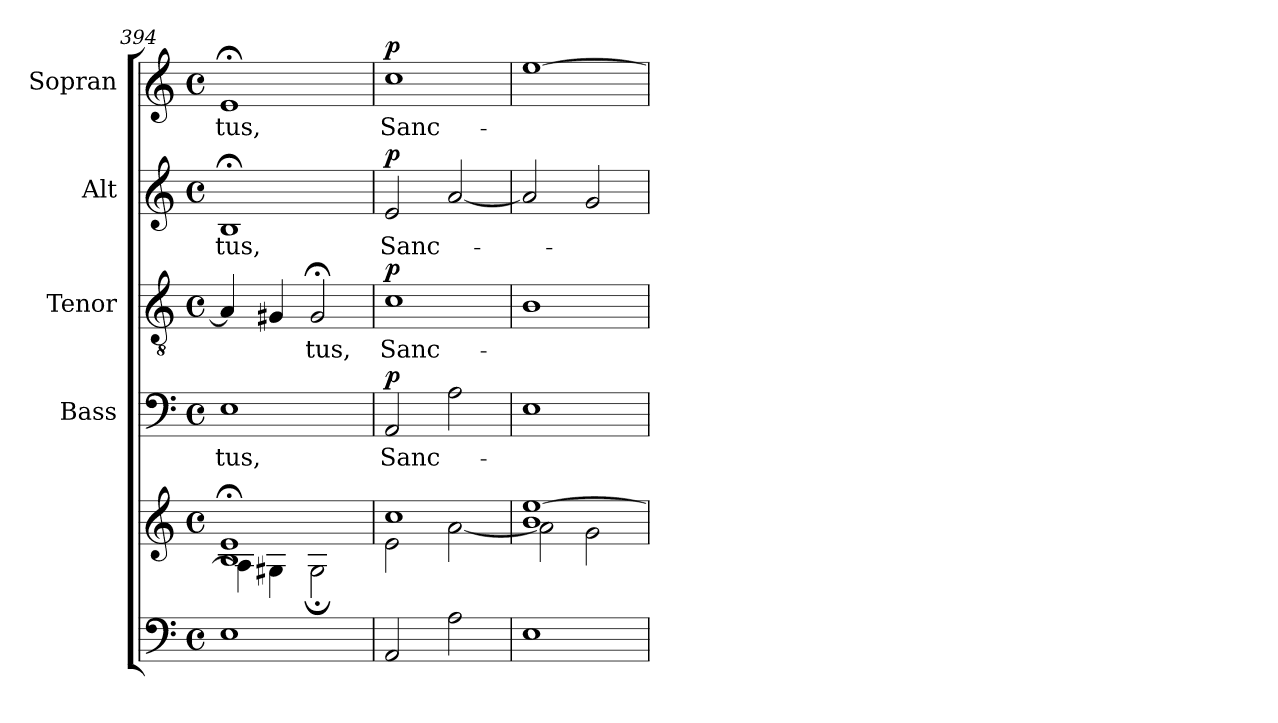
**kern	**kern	**kern	**text	**dynam	**kern	**text	**dynam	**kern	**text	**dynam	**kern	**text	**dynam
*part5	*part5	*part4	*part4	*part4	*part3	*part3	*part3	*part2	*part2	*part2	*part1	*part1	*part1
*staff6	*staff5	*staff4	*staff4	*staff4	*staff3	*staff3	*staff3	*staff2	*staff2	*staff2	*staff1	*staff1	*staff1
*	*	*I"Bass	*	*	*I"Tenor	*	*	*I"Alt	*	*	*I"Sopran	*	*
*	*	*I'B.	*	*	*I'T.	*	*	*I'A.	*	*	*I'S.	*	*
*clefF4	*clefG2	*clefF4	*	*	*clefGv2	*	*	*clefG2	*	*	*clefG2	*	*
*k[]	*k[]	*k[]	*	*	*k[]	*	*	*k[]	*	*	*k[]	*	*
*C:	*C:	*C:	*	*	*C:	*	*	*C:	*	*	*C:	*	*
*M4/4	*M4/4	*M4/4	*	*	*M4/4	*	*	*M4/4	*	*	*M4/4	*	*
*met(c)	*met(c)	*met(c)	*	*	*met(c)	*	*	*met(c)	*	*	*met(c)	*	*
=394	=394	=394	=394	=394	=394	=394	=394	=394	=394	=394	=394	=394	=394
*	*^	*	*	*	*	*	*	*	*	*	*	*	*
!	!	!	!	!LO:LY:b	!	!	!	!	!	!LO:LY:b	!	!	!LO:LY:b	!
1E	1B;< 1e;<	4A\]	1E	-tus,	.	4A/]	.	.	1B;<	-tus,	.	1e;<	-tus,	.
.	.	4G#X\	.	.	.	4G#X/	.	.	.	.	.	.	.	.
!	!	!	!	!	!	!	!LO:LY:b	!	!	!	!	!	!	!
.	.	2G#;<\	.	.	.	2G#;</	-tus,	.	.	.	.	.	.	.
=395	=395	=395	=395	=395	=395	=395	=395	=395	=395	=395	=395	=395	=395	=395
!	!	!	!	!LO:LY:b	!LO:DY:a	!	!LO:LY:b	!LO:DY:a	!	!LO:LY:b	!LO:DY:a	!	!LO:LY:b	!LO:DY:a
2AA/	1cc	2e\	2AA/	Sanc-	p	1c	Sanc-	p	2e/	Sanc-	p	1cc	Sanc-	p
2A\	.	[<2a\	2A\	.	.	.	.	.	[2a/	.	.	.	.	.
=396	=396	=396	=396	=396	=396	=396	=396	=396	=396	=396	=396	=396	=396	=396
1E	1b [>1ee	2a\]	1E	.	.	1B	.	.	2a/]	.	.	[1ee	.	.
.	.	2g\	.	.	.	.	.	.	2g/	.	.	.	.	.
*	*v	*v	*	*	*	*	*	*	*	*	*	*	*	*
=	=	=	=	=	=	=	=	=	=	=	=	=	=
*-	*-	*-	*-	*-	*-	*-	*-	*-	*-	*-	*-	*-	*-
